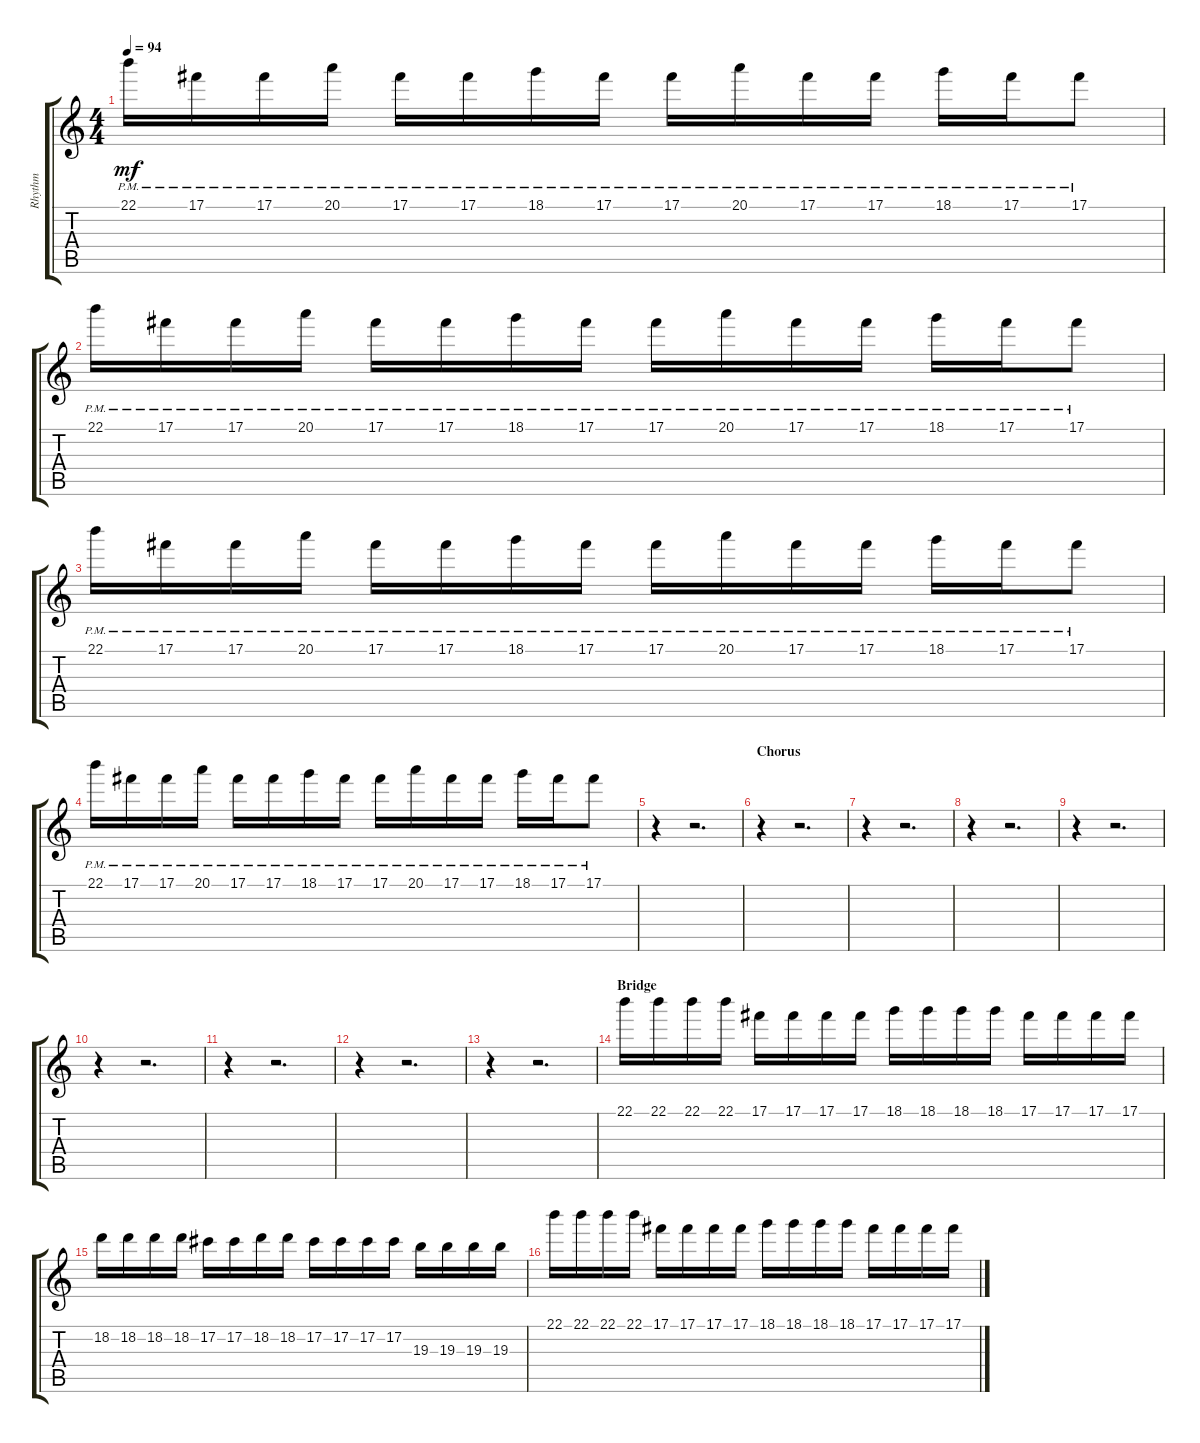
\track ("Rhythm" "Rhythm") {instrument distortionguitar}
\staff {score tabs}
\tuning (Db4 Ab3 E3 B2 Gb2 B1) {hide}
\ts (4 4)
\tempo 94
\clef g2
\ks c
22.1{pm}.16{dy mf} 17.1{pm}.16 17.1{pm}.16 20.1{pm}.16 17.1{pm}.16 17.1{pm}.16 18.1{pm}.16 17.1{pm}.16 17.1{pm}.16 20.1{pm}.16 17.1{pm}.16 17.1{pm}.16 18.1{pm}.16 17.1{pm}.16 17.1{pm}.8 |
22.1{pm}.16 17.1{pm}.16 17.1{pm}.16 20.1{pm}.16 17.1{pm}.16 17.1{pm}.16 18.1{pm}.16 17.1{pm}.16 17.1{pm}.16 20.1{pm}.16 17.1{pm}.16 17.1{pm}.16 18.1{pm}.16 17.1{pm}.16 17.1{pm}.8 |
22.1{pm}.16 17.1{pm}.16 17.1{pm}.16 20.1{pm}.16 17.1{pm}.16 17.1{pm}.16 18.1{pm}.16 17.1{pm}.16 17.1{pm}.16 20.1{pm}.16 17.1{pm}.16 17.1{pm}.16 18.1{pm}.16 17.1{pm}.16 17.1{pm}.8 |
22.1{pm}.16 17.1{pm}.16 17.1{pm}.16 20.1{pm}.16 17.1{pm}.16 17.1{pm}.16 18.1{pm}.16 17.1{pm}.16 17.1{pm}.16 20.1{pm}.16 17.1{pm}.16 17.1{pm}.16 18.1{pm}.16 17.1{pm}.16 17.1{pm}.8 |
r.4 r.2{d} |
\section ("" "Chorus")
r.4 r.2{d} |
r.4 r.2{d} |
r.4 r.2{d} |
r.4 r.2{d} |
r.4 r.2{d} |
r.4 r.2{d} |
r.4 r.2{d} |
r.4 r.2{d} |
\section ("" "Bridge")
22.1.16 22.1.16 22.1.16 22.1.16 17.1.16 17.1.16 17.1.16 17.1.16 18.1.16 18.1.16 18.1.16 18.1.16 17.1.16 17.1.16 17.1.16 17.1.16 |
18.2.16 18.2.16 18.2.16 18.2.16 17.2.16 17.2.16 18.2.16 18.2.16 17.2.16 17.2.16 17.2.16 17.2.16 19.3.16 19.3.16 19.3.16 19.3.16 |
22.1.16 22.1.16 22.1.16 22.1.16 17.1.16 17.1.16 17.1.16 17.1.16 18.1.16 18.1.16 18.1.16 18.1.16 17.1.16 17.1.16 17.1.16 17.1.16
